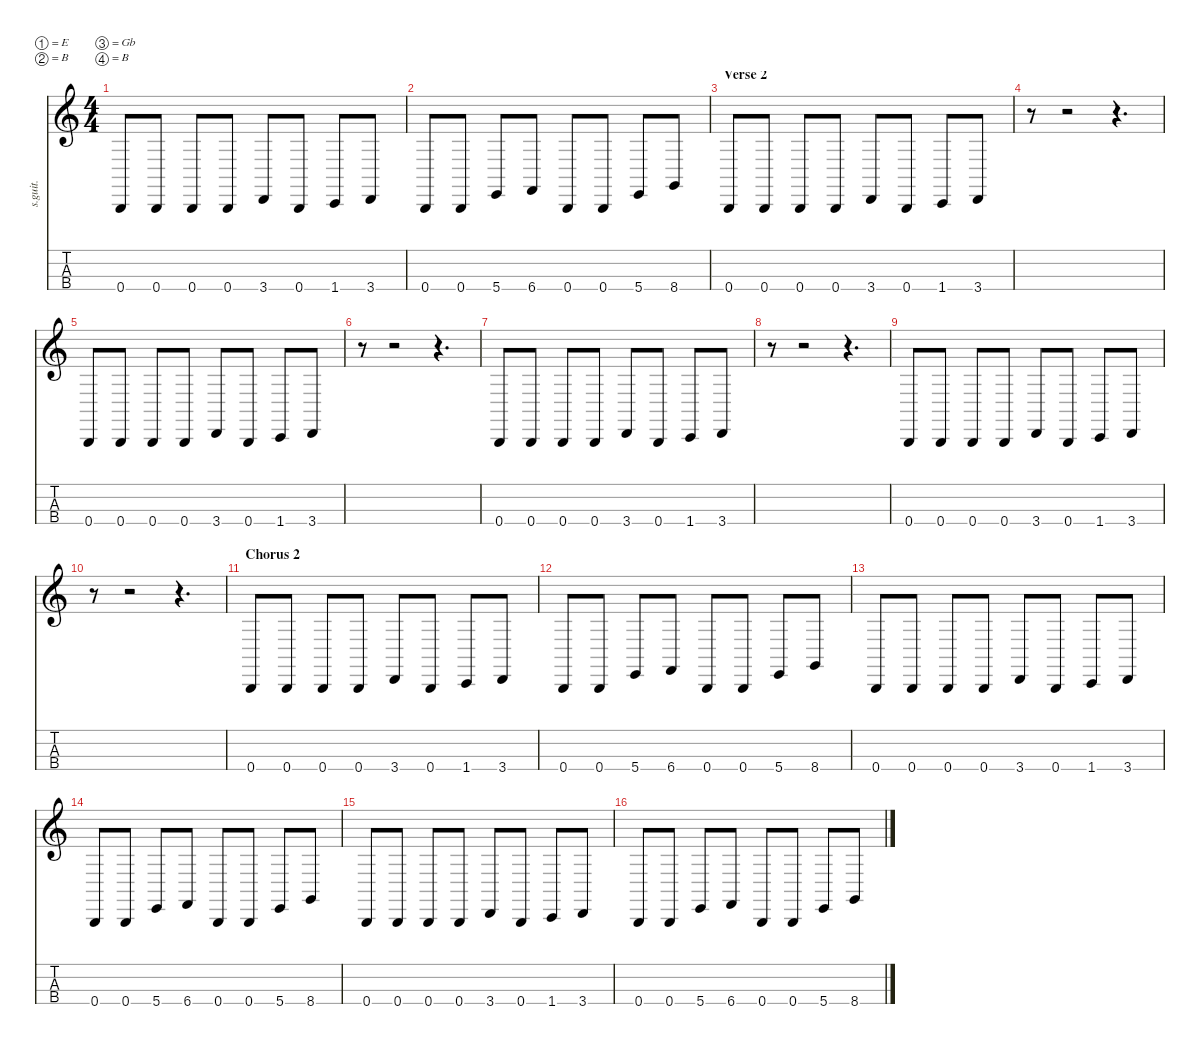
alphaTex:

\defaultSystemsLayout 4
\hideDynamics
\bracketExtendMode nobrackets
\track ("Paul Gray" "s.guit.") {instrument electricbasspick}
\staff {score tabs}
\tuning (E2 B1 Gb1 B0)
\ts (4 4)
\tempo (210 hide)
\clef g2
\ks c
0.4.8{lyrics (0 "") lyrics (1 "") lyrics (2 "") lyrics (3 "") lyrics (4 "") dy f} 0.4.8{lyrics (0 "") lyrics (1 "") lyrics (2 "") lyrics (3 "") lyrics (4 "")} 0.4.8{lyrics (0 "") lyrics (1 "") lyrics (2 "") lyrics (3 "") lyrics (4 "")} 0.4.8{lyrics (0 "") lyrics (1 "") lyrics (2 "") lyrics (3 "") lyrics (4 "")} 3.4.8{lyrics (0 "") lyrics (1 "") lyrics (2 "") lyrics (3 "") lyrics (4 "")} 0.4.8{lyrics (0 "") lyrics (1 "") lyrics (2 "") lyrics (3 "") lyrics (4 "")} 1.4.8{lyrics (0 "") lyrics (1 "") lyrics (2 "") lyrics (3 "") lyrics (4 "")} 3.4.8{lyrics (0 "") lyrics (1 "") lyrics (2 "") lyrics (3 "") lyrics (4 "")} |
0.4.8{lyrics (0 "") lyrics (1 "") lyrics (2 "") lyrics (3 "") lyrics (4 "")} 0.4.8{lyrics (0 "") lyrics (1 "") lyrics (2 "") lyrics (3 "") lyrics (4 "")} 5.4.8{lyrics (0 "") lyrics (1 "") lyrics (2 "") lyrics (3 "") lyrics (4 "")} 6.4.8{lyrics (0 "") lyrics (1 "") lyrics (2 "") lyrics (3 "") lyrics (4 "")} 0.4.8{lyrics (0 "") lyrics (1 "") lyrics (2 "") lyrics (3 "") lyrics (4 "")} 0.4.8{lyrics (0 "") lyrics (1 "") lyrics (2 "") lyrics (3 "") lyrics (4 "")} 5.4.8{lyrics (0 "") lyrics (1 "") lyrics (2 "") lyrics (3 "") lyrics (4 "")} 8.4.8{lyrics (0 "") lyrics (1 "") lyrics (2 "") lyrics (3 "") lyrics (4 "")} |
\section ("" "Verse 2")
0.4.8{lyrics (0 "") lyrics (1 "") lyrics (2 "") lyrics (3 "") lyrics (4 "")} 0.4.8{lyrics (0 "") lyrics (1 "") lyrics (2 "") lyrics (3 "") lyrics (4 "")} 0.4.8{lyrics (0 "") lyrics (1 "") lyrics (2 "") lyrics (3 "") lyrics (4 "")} 0.4.8{lyrics (0 "") lyrics (1 "") lyrics (2 "") lyrics (3 "") lyrics (4 "")} 3.4.8{lyrics (0 "") lyrics (1 "") lyrics (2 "") lyrics (3 "") lyrics (4 "")} 0.4.8{lyrics (0 "") lyrics (1 "") lyrics (2 "") lyrics (3 "") lyrics (4 "")} 1.4.8{lyrics (0 "") lyrics (1 "") lyrics (2 "") lyrics (3 "") lyrics (4 "")} 3.4.8{lyrics (0 "") lyrics (1 "") lyrics (2 "") lyrics (3 "") lyrics (4 "")} |
r.8 r.2 r.4{d} |
0.4.8{lyrics (0 "") lyrics (1 "") lyrics (2 "") lyrics (3 "") lyrics (4 "")} 0.4.8{lyrics (0 "") lyrics (1 "") lyrics (2 "") lyrics (3 "") lyrics (4 "")} 0.4.8{lyrics (0 "") lyrics (1 "") lyrics (2 "") lyrics (3 "") lyrics (4 "")} 0.4.8{lyrics (0 "") lyrics (1 "") lyrics (2 "") lyrics (3 "") lyrics (4 "")} 3.4.8{lyrics (0 "") lyrics (1 "") lyrics (2 "") lyrics (3 "") lyrics (4 "")} 0.4.8{lyrics (0 "") lyrics (1 "") lyrics (2 "") lyrics (3 "") lyrics (4 "")} 1.4.8{lyrics (0 "") lyrics (1 "") lyrics (2 "") lyrics (3 "") lyrics (4 "")} 3.4.8{lyrics (0 "") lyrics (1 "") lyrics (2 "") lyrics (3 "") lyrics (4 "")} |
r.8 r.2 r.4{d} |
0.4.8{lyrics (0 "") lyrics (1 "") lyrics (2 "") lyrics (3 "") lyrics (4 "")} 0.4.8{lyrics (0 "") lyrics (1 "") lyrics (2 "") lyrics (3 "") lyrics (4 "")} 0.4.8{lyrics (0 "") lyrics (1 "") lyrics (2 "") lyrics (3 "") lyrics (4 "")} 0.4.8{lyrics (0 "") lyrics (1 "") lyrics (2 "") lyrics (3 "") lyrics (4 "")} 3.4.8{lyrics (0 "") lyrics (1 "") lyrics (2 "") lyrics (3 "") lyrics (4 "")} 0.4.8{lyrics (0 "") lyrics (1 "") lyrics (2 "") lyrics (3 "") lyrics (4 "")} 1.4.8{lyrics (0 "") lyrics (1 "") lyrics (2 "") lyrics (3 "") lyrics (4 "")} 3.4.8{lyrics (0 "") lyrics (1 "") lyrics (2 "") lyrics (3 "") lyrics (4 "")} |
r.8 r.2 r.4{d} |
0.4.8{lyrics (0 "") lyrics (1 "") lyrics (2 "") lyrics (3 "") lyrics (4 "")} 0.4.8{lyrics (0 "") lyrics (1 "") lyrics (2 "") lyrics (3 "") lyrics (4 "")} 0.4.8{lyrics (0 "") lyrics (1 "") lyrics (2 "") lyrics (3 "") lyrics (4 "")} 0.4.8{lyrics (0 "") lyrics (1 "") lyrics (2 "") lyrics (3 "") lyrics (4 "")} 3.4.8{lyrics (0 "") lyrics (1 "") lyrics (2 "") lyrics (3 "") lyrics (4 "")} 0.4.8{lyrics (0 "") lyrics (1 "") lyrics (2 "") lyrics (3 "") lyrics (4 "")} 1.4.8{lyrics (0 "") lyrics (1 "") lyrics (2 "") lyrics (3 "") lyrics (4 "")} 3.4.8{lyrics (0 "") lyrics (1 "") lyrics (2 "") lyrics (3 "") lyrics (4 "")} |
r.8 r.2 r.4{d} |
\section ("" "Chorus 2")
0.4.8{lyrics (0 "") lyrics (1 "") lyrics (2 "") lyrics (3 "") lyrics (4 "")} 0.4.8{lyrics (0 "") lyrics (1 "") lyrics (2 "") lyrics (3 "") lyrics (4 "")} 0.4.8{lyrics (0 "") lyrics (1 "") lyrics (2 "") lyrics (3 "") lyrics (4 "")} 0.4.8{lyrics (0 "") lyrics (1 "") lyrics (2 "") lyrics (3 "") lyrics (4 "")} 3.4.8{lyrics (0 "") lyrics (1 "") lyrics (2 "") lyrics (3 "") lyrics (4 "")} 0.4.8{lyrics (0 "") lyrics (1 "") lyrics (2 "") lyrics (3 "") lyrics (4 "")} 1.4.8{lyrics (0 "") lyrics (1 "") lyrics (2 "") lyrics (3 "") lyrics (4 "")} 3.4.8{lyrics (0 "") lyrics (1 "") lyrics (2 "") lyrics (3 "") lyrics (4 "")} |
0.4.8{lyrics (0 "") lyrics (1 "") lyrics (2 "") lyrics (3 "") lyrics (4 "")} 0.4.8{lyrics (0 "") lyrics (1 "") lyrics (2 "") lyrics (3 "") lyrics (4 "")} 5.4.8{lyrics (0 "") lyrics (1 "") lyrics (2 "") lyrics (3 "") lyrics (4 "")} 6.4.8{lyrics (0 "") lyrics (1 "") lyrics (2 "") lyrics (3 "") lyrics (4 "")} 0.4.8{lyrics (0 "") lyrics (1 "") lyrics (2 "") lyrics (3 "") lyrics (4 "")} 0.4.8{lyrics (0 "") lyrics (1 "") lyrics (2 "") lyrics (3 "") lyrics (4 "")} 5.4.8{lyrics (0 "") lyrics (1 "") lyrics (2 "") lyrics (3 "") lyrics (4 "")} 8.4.8{lyrics (0 "") lyrics (1 "") lyrics (2 "") lyrics (3 "") lyrics (4 "")} |
0.4.8{lyrics (0 "") lyrics (1 "") lyrics (2 "") lyrics (3 "") lyrics (4 "")} 0.4.8{lyrics (0 "") lyrics (1 "") lyrics (2 "") lyrics (3 "") lyrics (4 "")} 0.4.8{lyrics (0 "") lyrics (1 "") lyrics (2 "") lyrics (3 "") lyrics (4 "")} 0.4.8{lyrics (0 "") lyrics (1 "") lyrics (2 "") lyrics (3 "") lyrics (4 "")} 3.4.8{lyrics (0 "") lyrics (1 "") lyrics (2 "") lyrics (3 "") lyrics (4 "")} 0.4.8{lyrics (0 "") lyrics (1 "") lyrics (2 "") lyrics (3 "") lyrics (4 "")} 1.4.8{lyrics (0 "") lyrics (1 "") lyrics (2 "") lyrics (3 "") lyrics (4 "")} 3.4.8{lyrics (0 "") lyrics (1 "") lyrics (2 "") lyrics (3 "") lyrics (4 "")} |
0.4.8{lyrics (0 "") lyrics (1 "") lyrics (2 "") lyrics (3 "") lyrics (4 "")} 0.4.8{lyrics (0 "") lyrics (1 "") lyrics (2 "") lyrics (3 "") lyrics (4 "")} 5.4.8{lyrics (0 "") lyrics (1 "") lyrics (2 "") lyrics (3 "") lyrics (4 "")} 6.4.8{lyrics (0 "") lyrics (1 "") lyrics (2 "") lyrics (3 "") lyrics (4 "")} 0.4.8{lyrics (0 "") lyrics (1 "") lyrics (2 "") lyrics (3 "") lyrics (4 "")} 0.4.8{lyrics (0 "") lyrics (1 "") lyrics (2 "") lyrics (3 "") lyrics (4 "")} 5.4.8{lyrics (0 "") lyrics (1 "") lyrics (2 "") lyrics (3 "") lyrics (4 "")} 8.4.8{lyrics (0 "") lyrics (1 "") lyrics (2 "") lyrics (3 "") lyrics (4 "")} |
0.4.8{lyrics (0 "") lyrics (1 "") lyrics (2 "") lyrics (3 "") lyrics (4 "")} 0.4.8{lyrics (0 "") lyrics (1 "") lyrics (2 "") lyrics (3 "") lyrics (4 "")} 0.4.8{lyrics (0 "") lyrics (1 "") lyrics (2 "") lyrics (3 "") lyrics (4 "")} 0.4.8{lyrics (0 "") lyrics (1 "") lyrics (2 "") lyrics (3 "") lyrics (4 "")} 3.4.8{lyrics (0 "") lyrics (1 "") lyrics (2 "") lyrics (3 "") lyrics (4 "")} 0.4.8{lyrics (0 "") lyrics (1 "") lyrics (2 "") lyrics (3 "") lyrics (4 "")} 1.4.8{lyrics (0 "") lyrics (1 "") lyrics (2 "") lyrics (3 "") lyrics (4 "")} 3.4.8{lyrics (0 "") lyrics (1 "") lyrics (2 "") lyrics (3 "") lyrics (4 "")} |
0.4.8{lyrics (0 "") lyrics (1 "") lyrics (2 "") lyrics (3 "") lyrics (4 "")} 0.4.8{lyrics (0 "") lyrics (1 "") lyrics (2 "") lyrics (3 "") lyrics (4 "")} 5.4.8{lyrics (0 "") lyrics (1 "") lyrics (2 "") lyrics (3 "") lyrics (4 "")} 6.4.8{lyrics (0 "") lyrics (1 "") lyrics (2 "") lyrics (3 "") lyrics (4 "")} 0.4.8{lyrics (0 "") lyrics (1 "") lyrics (2 "") lyrics (3 "") lyrics (4 "")} 0.4.8{lyrics (0 "") lyrics (1 "") lyrics (2 "") lyrics (3 "") lyrics (4 "")} 5.4.8{lyrics (0 "") lyrics (1 "") lyrics (2 "") lyrics (3 "") lyrics (4 "")} 8.4.8{lyrics (0 "") lyrics (1 "") lyrics (2 "") lyrics (3 "") lyrics (4 "")}
